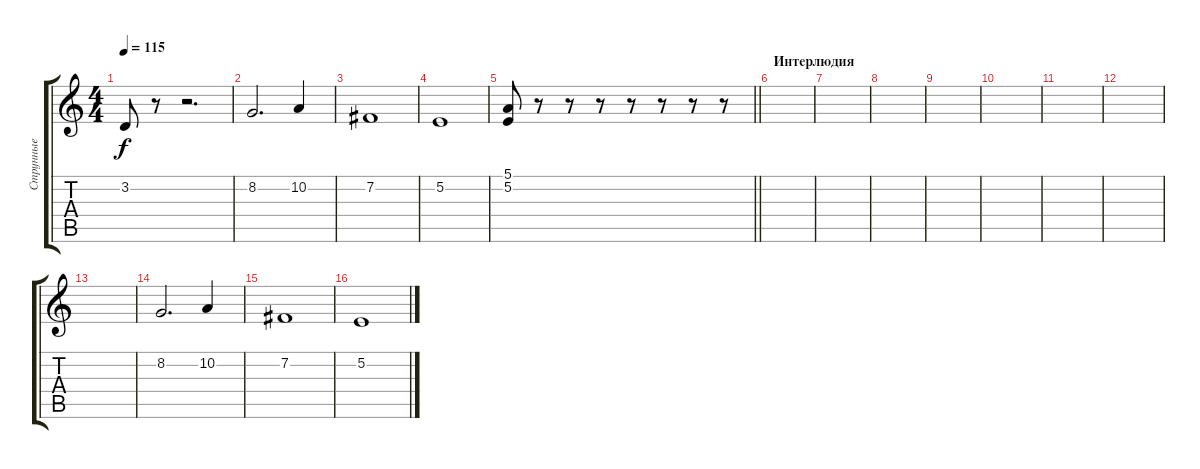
\track ("Струнные" "Струнные") {instrument stringensemble1}
\staff {score tabs}
\tuning (E4 B3 G3 D3 A2 E2) {hide}
\ts (4 4)
\tempo 115
\clef g2
\ks c
3.2{t}.8{dy f} r.8 r.2{d} |
8.2.2{d} 10.2.4 |
7.2.1 |
5.2.1 |
\barLineRight lightlight
(5.1 5.2).8 r.8 r.8 r.8 r.8 r.8 r.8 r.8 |
\section ("" "Интерлюдия")
|
|
|
|
|
|
|
|
8.2.2{d} 10.2.4 |
7.2.1 |
5.2.1
